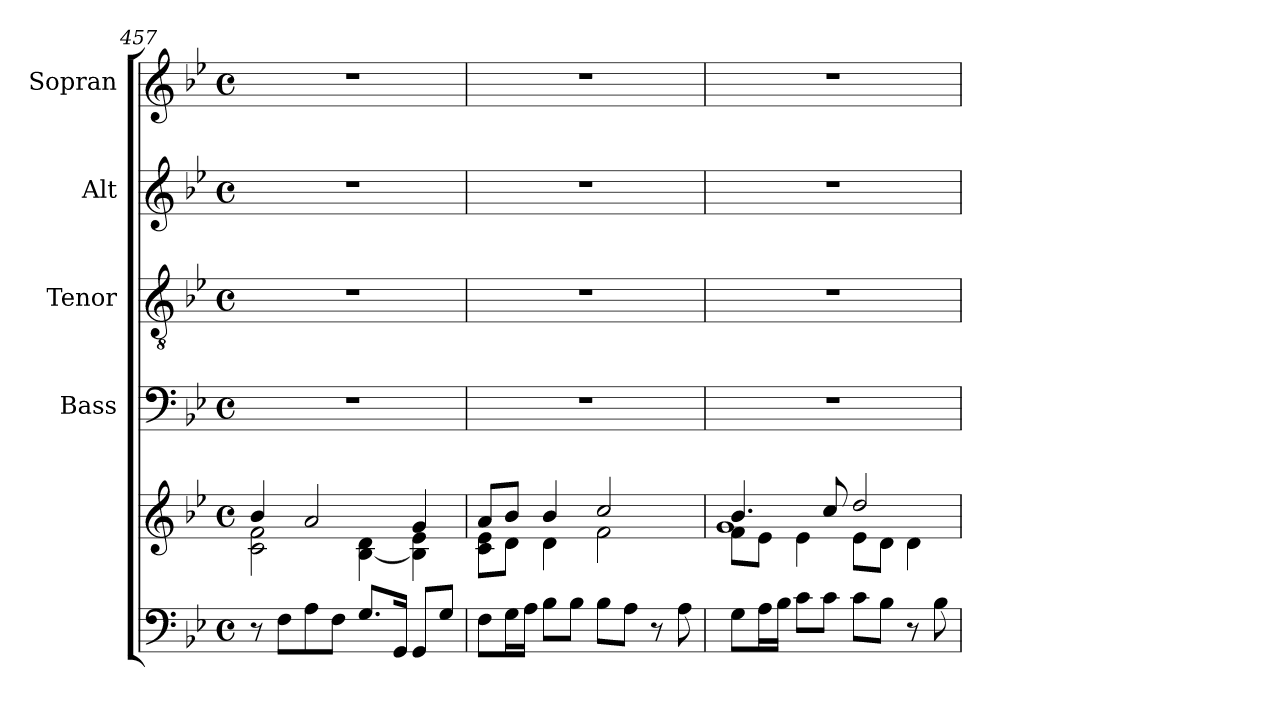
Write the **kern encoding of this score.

**kern	**kern	**kern	**kern	**kern	**kern
*part5	*part5	*part4	*part3	*part2	*part1
*staff6	*staff5	*staff4	*staff3	*staff2	*staff1
*	*	*I"Bass	*I"Tenor	*I"Alt	*I"Sopran
*	*	*I'B.	*I'T.	*I'A.	*I'S.
*clefF4	*clefG2	*clefF4	*clefGv2	*clefG2	*clefG2
*k[b-e-]	*k[b-e-]	*k[b-e-]	*k[b-e-]	*k[b-e-]	*k[b-e-]
*B-:	*B-:	*B-:	*B-:	*B-:	*B-:
*M4/4	*M4/4	*M4/4	*M4/4	*M4/4	*M4/4
*met(c)	*met(c)	*met(c)	*met(c)	*met(c)	*met(c)
=457	=457	=457	=457	=457	=457
*	*^	*	*	*	*
8r	4b-/	2c\ 2f\	1r	1r	1r	1r
8F\L	.	.	.	.	.	.
8A\	2a/	.	.	.	.	.
8F\J	.	.	.	.	.	.
8.G/L	.	[<4B-\ 4d\	.	.	.	.
16GG/Jk	.	.	.	.	.	.
8GG/L	4g/	4B-\] 4e-\	.	.	.	.
8G/J	.	.	.	.	.	.
!!LO:PB:g=z
=458	=458	=458	=458	=458	=458	=458
8F\L	8a/L	8c\ 8e-\L	1r	1r	1r	1r
16G\L	8b-/J	8d\J	.	.	.	.
16A\JJ	.	.	.	.	.	.
8B-\L	4b-/	4d\	.	.	.	.
8B-\J	.	.	.	.	.	.
8B-\L	2cc/	2f\	.	.	.	.
8A\J	.	.	.	.	.	.
8r	.	.	.	.	.	.
8A\	.	.	.	.	.	.
=459	=459	=459	=459	=459	=459	=459
*	*	*^	*	*	*	*
8G\L	4.b-/	8f\L	1g	1r	1r	1r	1r
16A\L	.	8e-\J	.	.	.	.	.
16B-\JJ	.	.	.	.	.	.	.
8c\L	.	4e-\	.	.	.	.	.
8c\J	8cc/	.	.	.	.	.	.
8c\L	2dd/	8e-\L	.	.	.	.	.
8B-\J	.	8d\J	.	.	.	.	.
8r	.	4d\	.	.	.	.	.
8B-\	.	.	.	.	.	.	.
*	*v	*v	*v	*	*	*	*
=	=	=	=	=	=
*-	*-	*-	*-	*-	*-
